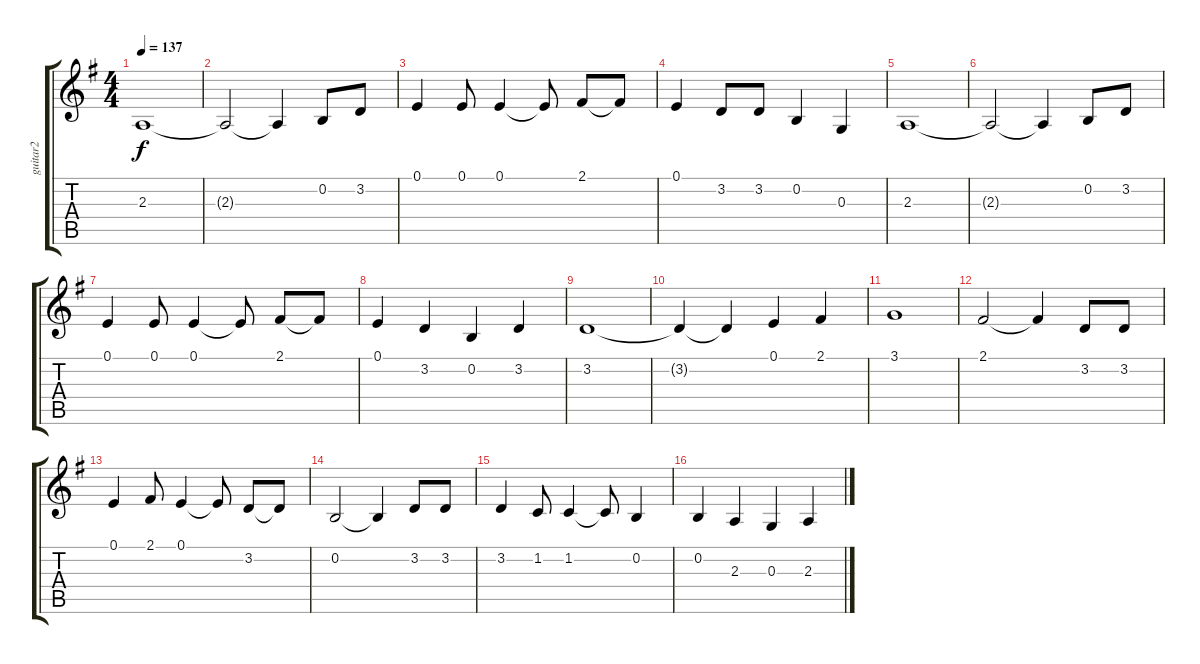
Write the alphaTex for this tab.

\track ("guitar2" "guitar2") {instrument oboe}
\staff {score tabs}
\tuning (E4 B3 G3 D3 A2 E2) {hide}
\ts (4 4)
\tempo 137
\clef g2
\ks g
2.3{t}.1{dy f} |
2.3{t}.2 2.3{t}.4 0.2.8 3.2.8 |
0.1.4 0.1.8 0.1.4 0.1{t}.8 2.1.8 2.1{t}.8 |
0.1.4 3.2.8 3.2.8 0.2.4 0.3.4 |
2.3.1 |
2.3{t}.2 2.3{t}.4 0.2.8 3.2.8 |
0.1.4 0.1.8 0.1.4 0.1{t}.8 2.1.8 2.1{t}.8 |
0.1.4 3.2.4 0.2.4 3.2.4 |
3.2.1 |
3.2{t}.4 3.2{t}.4 0.1.4 2.1.4 |
3.1.1 |
2.1.2 2.1{t}.4 3.2.8 3.2.8 |
0.1.4 2.1.8 0.1.4 0.1{t}.8 3.2.8 3.2{t}.8 |
0.2.2 0.2{t}.4 3.2.8 3.2.8 |
3.2.4 1.2.8 1.2.4 1.2{t}.8 0.2.4 |
0.2.4 2.3.4 0.3.4 2.3.4
